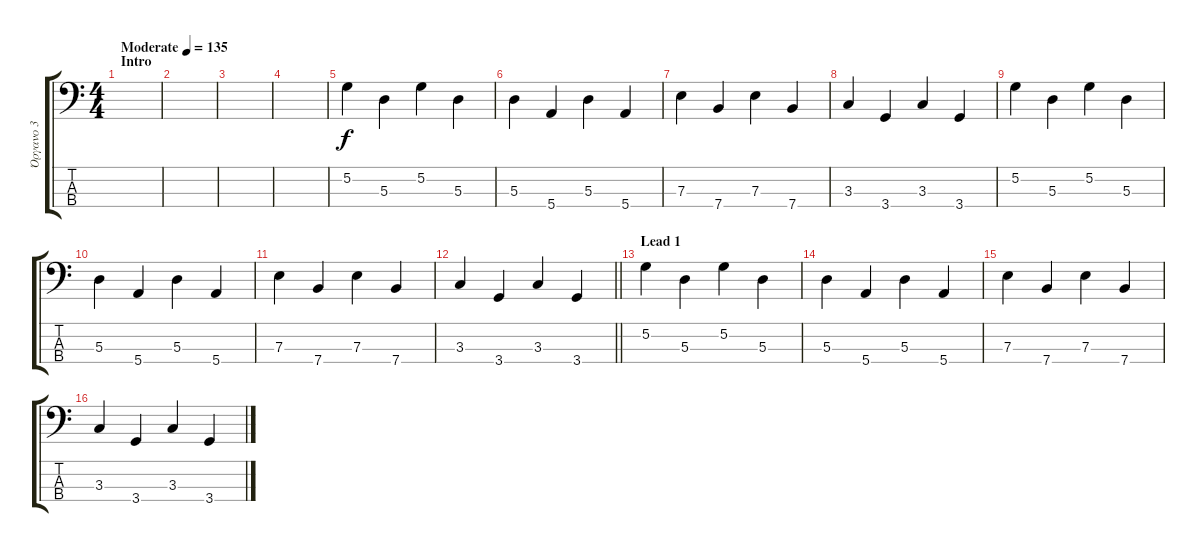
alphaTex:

\track ("Όργανο 3" "Όργανο 3") {instrument electricbassfinger}
\staff {score tabs}
\tuning (G2 D2 A1 E1) {hide}
\ts (4 4)
\section ("" "Intro")
\tempo (135 "Moderate")
\clef f4
\ks c
|
|
|
|
5.2.4 5.3.4 5.2.4 5.3.4 |
5.3.4 5.4.4 5.3.4 5.4.4 |
7.3.4 7.4.4 7.3.4 7.4.4 |
3.3.4 3.4.4 3.3.4 3.4.4 |
5.2.4 5.3.4 5.2.4 5.3.4 |
5.3.4 5.4.4 5.3.4 5.4.4 |
7.3.4 7.4.4 7.3.4 7.4.4 |
\barLineRight lightlight
3.3.4 3.4.4 3.3.4 3.4.4 |
\section ("" "Lead 1")
5.2.4 5.3.4 5.2.4 5.3.4 |
5.3.4 5.4.4 5.3.4 5.4.4 |
7.3.4 7.4.4 7.3.4 7.4.4 |
3.3.4 3.4.4 3.3.4 3.4.4
